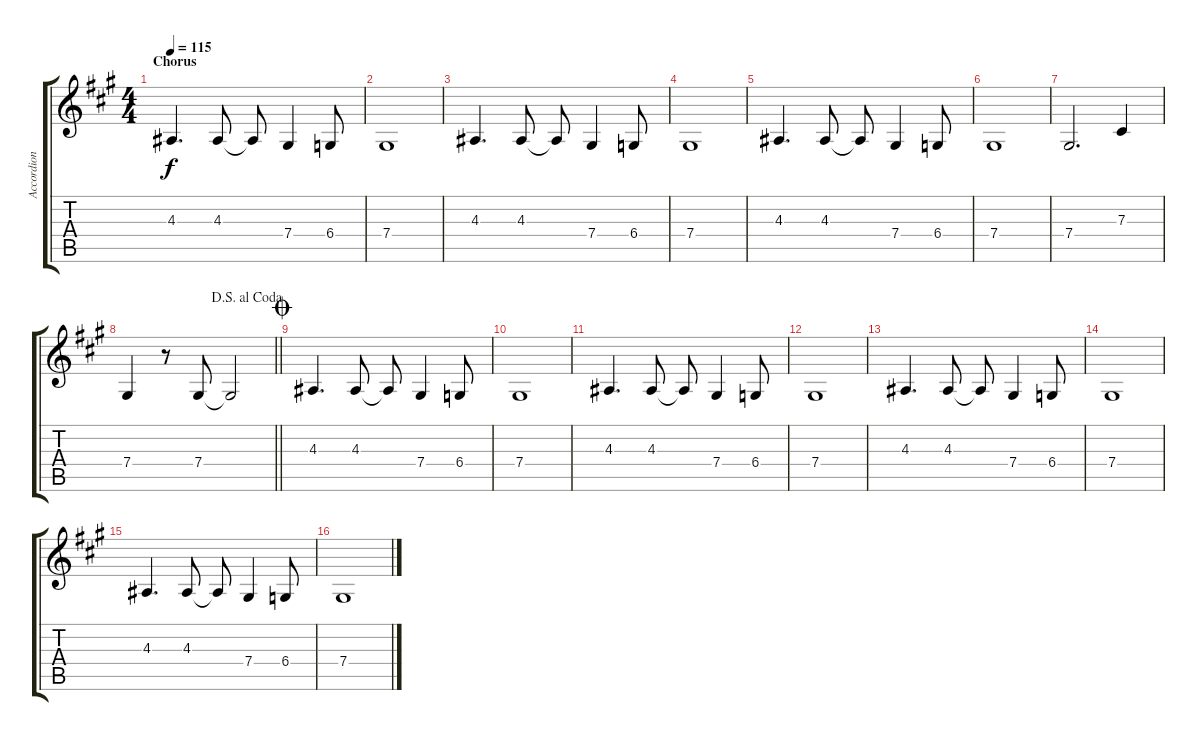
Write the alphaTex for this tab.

\track ("Accordion" "Accordion") {instrument accordion}
\staff {score tabs}
\tuning (Eb4 Bb3 Gb3 Db3 Ab2 Eb2) {hide}
\ts (4 4)
\section ("" "Chorus")
\tempo 115
\clef g2
\ks a
4.3.4{d dy f} 4.3.8 4.3{t}.8 7.4.4 6.4.8 |
7.4.1 |
4.3.4{d} 4.3.8 4.3{t}.8 7.4.4 6.4.8 |
7.4.1 |
4.3.4{d} 4.3.8 4.3{t}.8 7.4.4 6.4.8 |
7.4.1 |
7.4.2{d} 7.3.4 |
\jump dalsegnoalcoda
\barLineRight lightlight
7.4.4 r.8 7.4.8 7.4{t}.2 |
\jump coda
4.3.4{d} 4.3.8 4.3{t}.8 7.4.4 6.4.8 |
7.4.1 |
4.3.4{d} 4.3.8 4.3{t}.8 7.4.4 6.4.8 |
7.4.1 |
4.3.4{d} 4.3.8 4.3{t}.8 7.4.4 6.4.8 |
7.4.1 |
4.3.4{d} 4.3.8 4.3{t}.8 7.4.4 6.4.8 |
7.4.1
